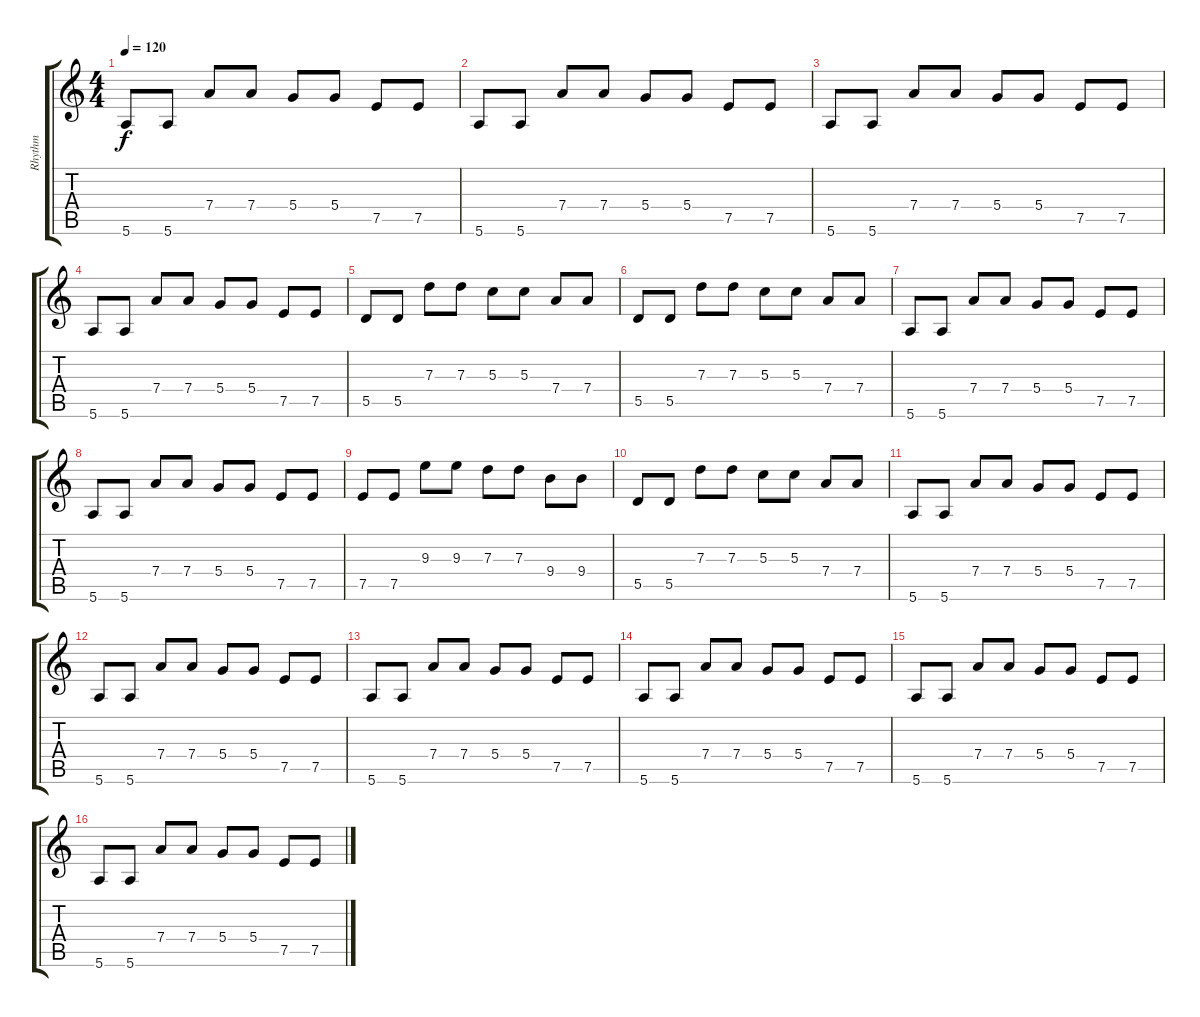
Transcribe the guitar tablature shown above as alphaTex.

\track ("Rhythm" "Rhythm") {instrument acousticguitarnylon}
\staff {score tabs}
\tuning (E4 B3 G3 D3 A2 E2) {hide}
\ts (4 4)
\tempo 120
\clef g2
\ks c
5.6.8{dy f instrument acousticguitarnylon} 5.6.8 7.4.8 7.4.8 5.4.8 5.4.8 7.5.8 7.5.8 |
5.6.8 5.6.8 7.4.8 7.4.8 5.4.8 5.4.8 7.5.8 7.5.8 |
5.6.8 5.6.8 7.4.8 7.4.8 5.4.8 5.4.8 7.5.8 7.5.8 |
5.6.8 5.6.8 7.4.8 7.4.8 5.4.8 5.4.8 7.5.8 7.5.8 |
5.5.8 5.5.8 7.3.8 7.3.8 5.3.8 5.3.8 7.4.8 7.4.8 |
5.5.8 5.5.8 7.3.8 7.3.8 5.3.8 5.3.8 7.4.8 7.4.8 |
5.6.8 5.6.8 7.4.8 7.4.8 5.4.8 5.4.8 7.5.8 7.5.8 |
5.6.8 5.6.8 7.4.8 7.4.8 5.4.8 5.4.8 7.5.8 7.5.8 |
7.5.8 7.5.8 9.3.8 9.3.8 7.3.8 7.3.8 9.4.8 9.4.8 |
5.5.8 5.5.8 7.3.8 7.3.8 5.3.8 5.3.8 7.4.8 7.4.8 |
5.6.8 5.6.8 7.4.8 7.4.8 5.4.8 5.4.8 7.5.8 7.5.8 |
5.6.8 5.6.8 7.4.8 7.4.8 5.4.8 5.4.8 7.5.8 7.5.8 |
5.6.8 5.6.8 7.4.8 7.4.8 5.4.8 5.4.8 7.5.8 7.5.8 |
5.6.8 5.6.8 7.4.8 7.4.8 5.4.8 5.4.8 7.5.8 7.5.8 |
5.6.8 5.6.8 7.4.8 7.4.8 5.4.8 5.4.8 7.5.8 7.5.8 |
5.6.8 5.6.8 7.4.8 7.4.8 5.4.8 5.4.8 7.5.8 7.5.8
